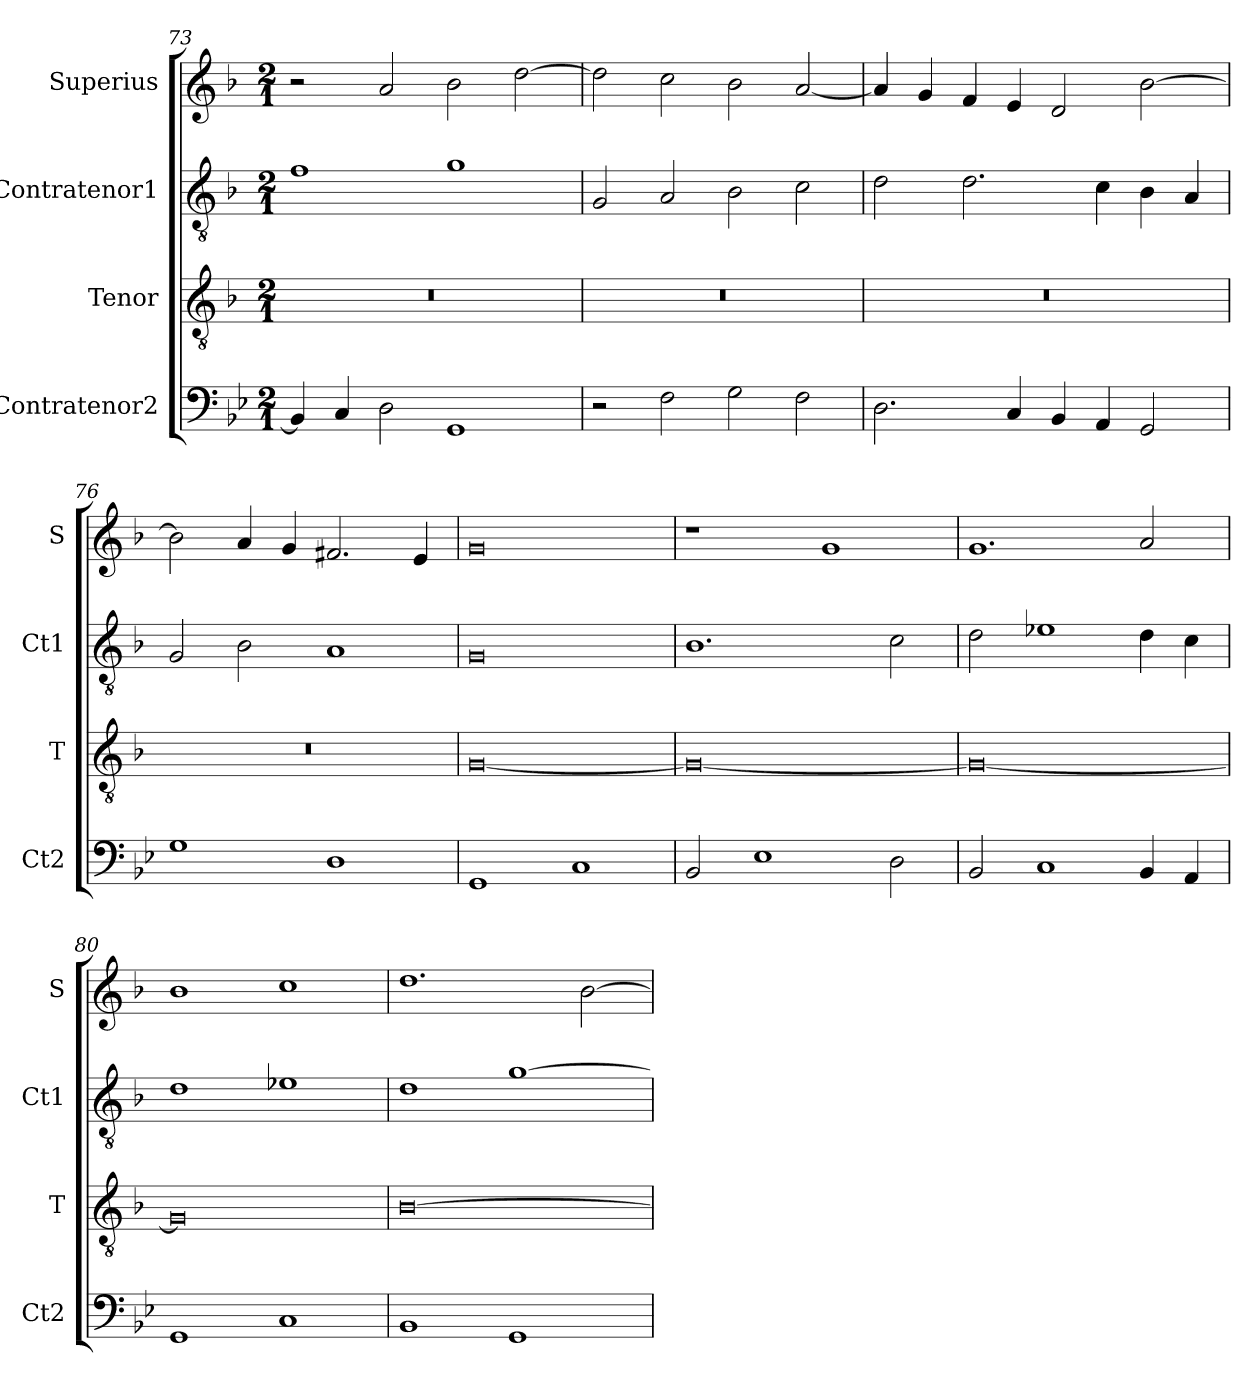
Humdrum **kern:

**kern	**kern	**kern	**kern
*part4	*part3	*part2	*part1
*staff4	*staff3	*staff2	*staff1
*I"Contratenor2	*I"Tenor	*I"Contratenor1	*I"Superius
*I'Ct2	*I'T	*I'Ct1	*I'S
*clefF4	*clefGv2	*clefGv2	*clefG2
*k[b-e-]	*k[b-]	*k[b-]	*k[b-]
*M2/1	*M2/1	*M2/1	*M2/1
=73	=73	=73	=73
4BB-/]	0r	1f	2r
4C/	.	.	.
2D\	.	.	2a/
1GG	.	1g	2b-\
.	.	.	[2dd\
=74	=74	=74	=74
2r	0r	2G/	2dd\]
2F\	.	2A/	2cc\
2G\	.	2B-\	2b-\
2F\	.	2c\	[2a/
=75	=75	=75	=75
2.D\	0r	2d\	4a/]
.	.	.	4g/
.	.	2.d\	4f/
4C/	.	.	4e/
4BB-/	.	.	2d/
4AA/	.	4c\	.
2GG/	.	4B-\	[2b-\
.	.	4A/	.
=76	=76	=76	=76
1G	0r	2G/	2b-\]
.	.	2B-\	4a/
.	.	.	4g/
1D	.	1A	2.f#X/
.	.	.	4e/
=77	=77	=77	=77
1GG	[0G	0G	0g
1C	.	.	.
=78	=78	=78	=78
2BB-/	0G_	1.B-	1r
1E-	.	.	.
.	.	.	1g
2D\	.	2c\	.
=79	=79	=79	=79
2BB-/	0G_	2d\	1.g
1C	.	1e-X	.
4BB-/	.	4d\	2a/
4AA/	.	4c\	.
=80	=80	=80	=80
1GG	0G]	1d	1b-
1C	.	1e-X	1cc
=81	=81	=81	=81
1BB-	[0B-	1d	1.dd
1GG	.	[1g	.
.	.	.	[2b-\
=	=	=	=
*-	*-	*-	*-
